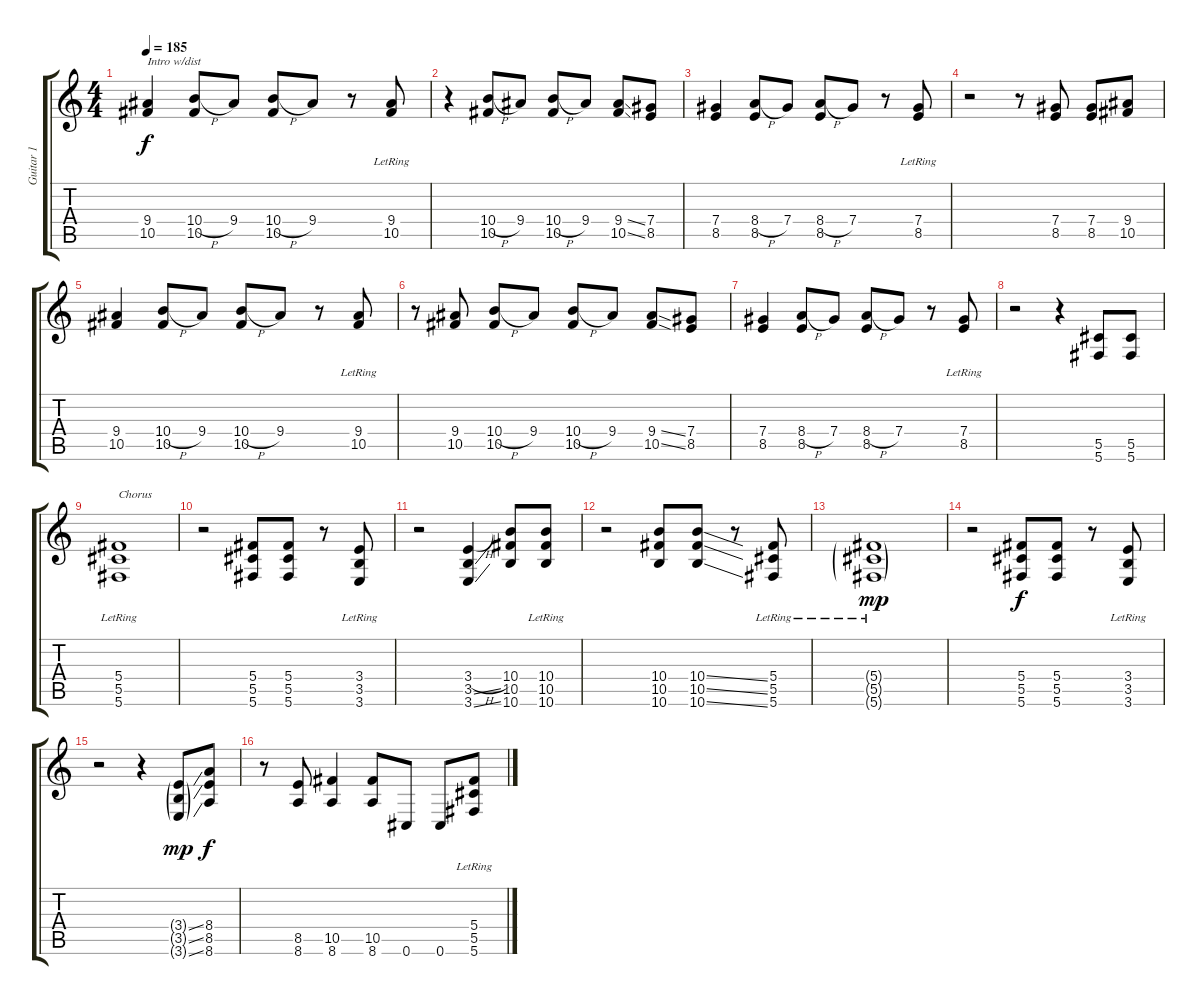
\track ("Guitar 1" "Guitar 1") {instrument distortionguitar}
\staff {score tabs}
\tuning (Eb4 Bb3 Gb3 Db3 Ab2 Db2) {hide}
\ts (4 4)
\tempo 185
\clef g2
\ks c
(9.4 10.5).4{txt "Intro w/dist" dy f instrument distortionguitar} (10.4{h} 10.5).8 9.4.8 (10.4{h} 10.5).8 9.4.8 r.8 (9.4{lr} 10.5{lr}).8 |
r.4 (10.4{h} 10.5).8 9.4.8 (10.4{h} 10.5).8 9.4.8 (9.4{ss} 10.5{ss}).8 (7.4 8.5).8 |
(7.4 8.5).4 (8.4{h} 8.5).8 7.4.8 (8.4{h} 8.5).8 7.4.8 r.8 (7.4{lr} 8.5{lr}).8 |
r.2 r.8 (7.4 8.5).8 (7.4 8.5).8 (9.4 10.5).8 |
(9.4 10.5).4 (10.4{h} 10.5).8 9.4.8 (10.4{h} 10.5).8 9.4.8 r.8 (9.4{lr} 10.5{lr}).8 |
r.8 (9.4 10.5).8 (10.4{h} 10.5).8 9.4.8 (10.4{h} 10.5).8 9.4.8 (9.4{ss} 10.5{ss}).8 (7.4 8.5).8 |
(7.4 8.5).4 (8.4{h} 8.5).8 7.4.8 (8.4{h} 8.5).8 7.4.8 r.8 (7.4{lr} 8.5{lr}).8 |
r.2 r.4 (5.5 5.6).8 (5.5 5.6).8 |
(5.4{lr} 5.5{lr} 5.6{lr}).1{txt "Chorus"} |
r.2 (5.4 5.5 5.6).8 (5.4 5.5 5.6).8 r.8 (3.4{lr} 3.5{lr} 3.6{lr}).8 |
r.2 (3.4{h} 3.5{ss} 3.6{ss}).4 (10.4 10.5 10.6).8 (10.4{lr} 10.5{lr} 10.6{lr}).8 |
r.2 (10.4 10.5 10.6).8 (10.4{ss} 10.5{ss} 10.6{ss}).8 r.8 (5.4{lr} 5.5{lr} 5.6{lr}).8 |
(5.4{g lr} 5.5{g lr} 5.6{g lr}).1{dy mp} |
r.2 (5.4 5.5 5.6).8{dy f} (5.4 5.5 5.6).8 r.8 (3.4{lr} 3.5{lr} 3.6{lr}).8 |
r.2 r.4 (3.4{ss g} 3.5{ss g} 3.6{ss g}).8{dy mp} (8.4 8.5 8.6).8{dy f} |
r.8 (8.5 8.6).8 (10.5 8.6).4 (10.5 8.6).8 0.6.8 0.6.8 (5.4{lr} 5.5{lr} 5.6{lr}).8
